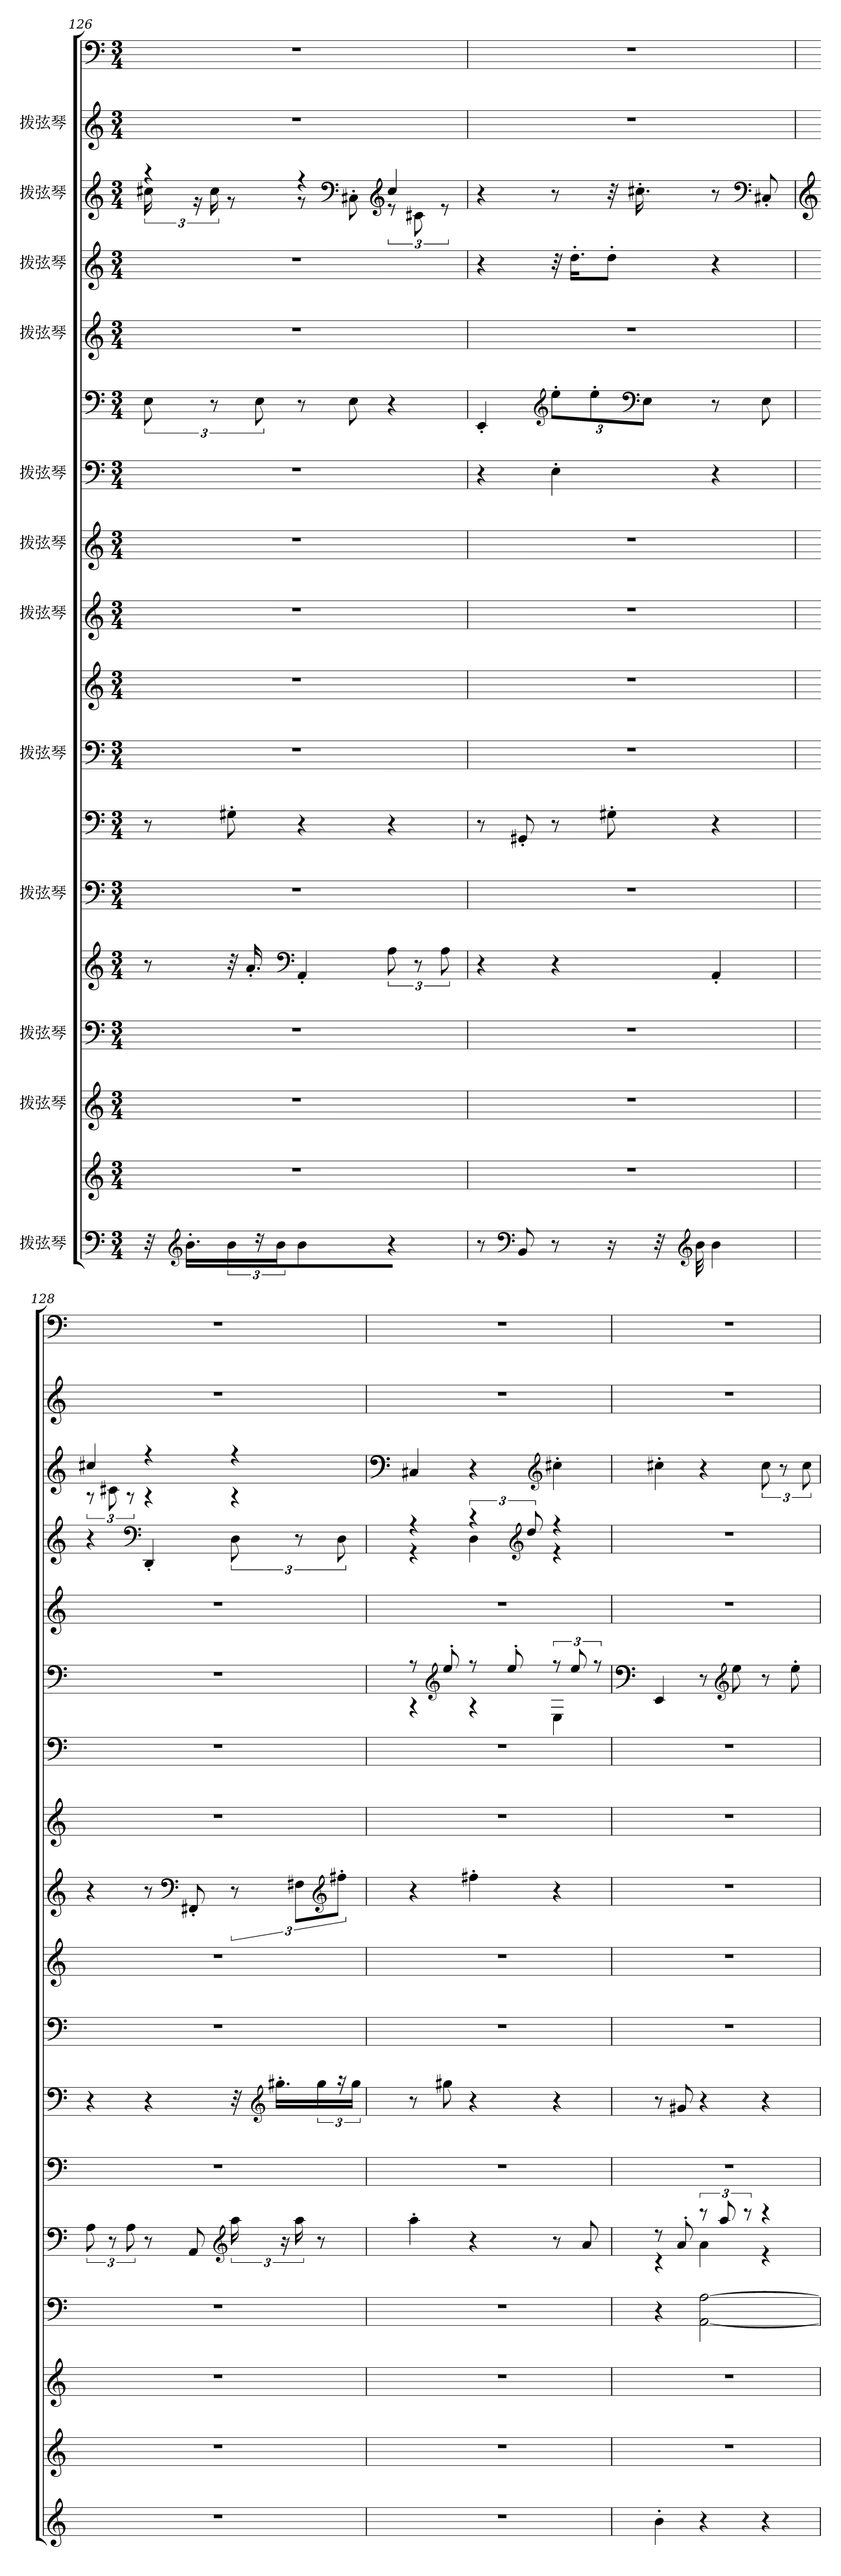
**kern	**kern	**kern	**kern	**kern	**kern	**kern	**kern	**kern	**kern	**kern	**kern	**kern	**kern	**kern	**kern	**kern	**kern
*part12	*part12	*part11	*part10	*part10	*part9	*part9	*part8	*part8	*part7	*part6	*part5	*part5	*part4	*part3	*part2	*part1	*part1
*staff18	*staff17	*staff16	*staff15	*staff14	*staff13	*staff12	*staff11	*staff10	*staff9	*staff8	*staff7	*staff6	*staff5	*staff4	*staff3	*staff2	*staff1
*I"拨弦琴	*	*I"拨弦琴	*I"拨弦琴	*	*I"拨弦琴	*	*I"拨弦琴	*	*I"拨弦琴	*I"拨弦琴	*I"拨弦琴	*	*I"拨弦琴	*I"拨弦琴	*I"拨弦琴	*I"拨弦琴	*
*clefF4	*clefG2	*clefG2	*clefF4	*clefG2	*clefF4	*clefF4	*clefF4	*clefG2	*clefG2	*clefG2	*clefF4	*clefF4	*clefG2	*clefG2	*clefG2	*clefG2	*clefF4
*k[]	*k[]	*k[]	*k[]	*k[]	*k[]	*k[]	*k[]	*k[]	*k[]	*k[]	*k[]	*k[]	*k[]	*k[]	*k[]	*k[]	*k[]
*M3/4	*M3/4	*M3/4	*M3/4	*M3/4	*M3/4	*M3/4	*M3/4	*M3/4	*M3/4	*M3/4	*M3/4	*M3/4	*M3/4	*M3/4	*M3/4	*M3/4	*M3/4
=126	=126	=126	=126	=126	=126	=126	=126	=126	=126	=126	=126	=126	=126	=126	=126	=126	=126
*	*	*	*	*	*	*	*	*	*	*	*	*	*	*	*^	*	*
32r	2.r	2.r	2.r	8r	2.r	8r	2.r	2.r	2.r	2.r	2.r	12E\	2.r	2.r	4r	24cc#X\	2.r	2.r
*clefG2	*	*	*	*	*	*	*	*	*	*	*	*	*	*	*	*	*	*
16.b'\LL	.	.	.	.	.	.	.	.	.	.	.	.	.	.	.	.	.	.
.	.	.	.	.	.	.	.	.	.	.	.	.	.	.	.	24r	.	.
.	.	.	.	.	.	.	.	.	.	.	.	12r	.	.	.	24cc#\	.	.
24b\JJ	.	.	.	32r	.	8G#X'\	.	.	.	.	.	.	.	.	.	8r	.	.
.	.	.	.	16.a'/	.	.	.	.	.	.	.	.	.	.	.	.	.	.
24r	.	.	.	.	.	.	.	.	.	.	.	12E\	.	.	.	.	.	.
24b\	.	.	.	.	.	.	.	.	.	.	.	.	.	.	.	.	.	.
*	*	*	*	*clefF4	*	*	*	*	*	*	*	*	*	*	*	*	*	*
4b\	.	.	.	4AA'/	.	4r	.	.	.	.	.	8r	.	.	4r	8r	.	.
*	*	*	*	*	*	*	*	*	*	*	*	*	*	*	*clefF4	*	*	*
.	.	.	.	.	.	.	.	.	.	.	.	8E\	.	.	.	8C#X'\	.	.
*	*	*	*	*	*	*	*	*	*	*	*	*	*	*	*clefG2	*	*	*
4r	.	.	.	12A\	.	4r	.	.	.	.	.	4r	.	.	4cc#/	12r	.	.
.	.	.	.	12r	.	.	.	.	.	.	.	.	.	.	.	12c#X\	.	.
.	.	.	.	12A\	.	.	.	.	.	.	.	.	.	.	.	12r	.	.
*	*	*	*	*	*	*	*	*	*	*	*	*	*	*	*v	*v	*	*
!!LO:PB:g=z
=127	=127	=127	=127	=127	=127	=127	=127	=127	=127	=127	=127	=127	=127	=127	=127	=127	=127
8r	2.r	2.r	2.r	4r	2.r	8r	2.r	2.r	2.r	2.r	4r	4EE'/	2.r	4r	4r	2.r	2.r
*clefF4	*	*	*	*	*	*	*	*	*	*	*	*	*	*	*	*	*
8BB/	.	.	.	.	.	8GG#X'/	.	.	.	.	.	.	.	.	.	.	.
*	*	*	*	*	*	*	*	*	*	*	*	*clefG2	*	*	*	*	*
*	*	*	*	*	*	*	*	*	*	*	*	*Xbrackettup	*	*	*	*	*
8r	.	.	.	4r	.	8r	.	.	.	.	4E'\	12ee'\L	.	32r	8r	.	.
.	.	.	.	.	.	.	.	.	.	.	.	.	.	16.dd'\KL	.	.	.
.	.	.	.	.	.	.	.	.	.	.	.	12ee'\	.	.	.	.	.
16r	.	.	.	.	.	8G#X'\	.	.	.	.	.	.	.	8dd'\J	32r	.	.
.	.	.	.	.	.	.	.	.	.	.	.	.	.	.	16.cc#X'\	.	.
*	*	*	*	*	*	*	*	*	*	*	*	*clefF4	*	*	*	*	*
.	.	.	.	.	.	.	.	.	.	.	.	12E\J	.	.	.	.	.
32r	.	.	.	.	.	.	.	.	.	.	.	.	.	.	.	.	.
*clefG2	*	*	*	*	*	*	*	*	*	*	*	*	*	*	*	*	*
32b\	.	.	.	.	.	.	.	.	.	.	.	.	.	.	.	.	.
4b\	.	.	.	4AA'/	.	4r	.	.	.	.	4r	8r	.	4r	8r	.	.
*	*	*	*	*	*	*	*	*	*	*	*	*	*	*	*clefF4	*	*
.	.	.	.	.	.	.	.	.	.	.	.	8E\	.	.	8C#X'/	.	.
!!LO:PB:g=z
=128	=128	=128	=128	=128	=128	=128	=128	=128	=128	=128	=128	=128	=128	=128	=128	=128	=128
*	*	*	*	*	*	*	*	*	*	*	*	*	*	*	*clefG2	*	*
*	*	*	*	*	*	*	*	*	*	*	*	*	*	*	*^	*	*
2.r	2.r	2.r	2.r	12A\	2.r	4r	2.r	2.r	4r	2.r	2.r	2.r	2.r	4r	4cc#X/	12r	2.r	2.r
.	.	.	.	12r	.	.	.	.	.	.	.	.	.	.	.	12c#X\	.	.
.	.	.	.	12A\	.	.	.	.	.	.	.	.	.	.	.	12r	.	.
*	*	*	*	*	*	*	*	*	*	*	*	*	*	*clefF4	*	*	*	*
.	.	.	.	8r	.	4r	.	.	8r	.	.	.	.	4DD'/	4r	4r	.	.
*	*	*	*	*	*	*	*	*	*clefF4	*	*	*	*	*	*	*	*	*
.	.	.	.	8AA/	.	.	.	.	8FF#X'/	.	.	.	.	.	.	.	.	.
*	*	*	*	*clefG2	*	*	*	*	*	*	*	*	*	*	*	*	*	*
.	.	.	.	24aa\	.	32r	.	.	12r	.	.	.	.	12D\	4r	4r	.	.
*	*	*	*	*	*	*clefG2	*	*	*	*	*	*	*	*	*	*	*	*
.	.	.	.	.	.	16.gg#X'\LL	.	.	.	.	.	.	.	.	.	.	.	.
.	.	.	.	24r	.	.	.	.	.	.	.	.	.	.	.	.	.	.
.	.	.	.	24aa\	.	.	.	.	12F#X\L	.	.	.	.	12r	.	.	.	.
.	.	.	.	8r	.	24gg#\JJ	.	.	.	.	.	.	.	.	.	.	.	.
*	*	*	*	*	*	*	*	*	*clefG2	*	*	*	*	*	*	*	*	*
.	.	.	.	.	.	24r	.	.	12ff#X'\J	.	.	.	.	12D\	.	.	.	.
.	.	.	.	.	.	24gg#\	.	.	.	.	.	.	.	.	.	.	.	.
*	*	*	*	*	*	*	*	*	*	*	*	*	*	*	*v	*v	*	*
=129	=129	=129	=129	=129	=129	=129	=129	=129	=129	=129	=129	=129	=129	=129	=129	=129	=129
*	*	*	*	*	*	*	*	*	*	*	*	*	*	*	*clefF4	*	*
*	*	*	*	*	*	*	*	*	*	*	*	*^	*	*^	*	*	*
2.r	2.r	2.r	2.r	4aa'\	2.r	8r	2.r	2.r	4r	2.r	2.r	8r	4r	2.r	4r	4r	4C#X/	2.r	2.r
*	*	*	*	*	*	*	*	*	*	*	*	*clefG2	*	*	*	*	*	*	*
.	.	.	.	.	.	8gg#X\	.	.	.	.	.	8ee'/	.	.	.	.	.	.	.
.	.	.	.	4r	.	4r	.	.	4ff#X'\	.	.	8r	4r	.	6r	4D\	4r	.	.
.	.	.	.	.	.	.	.	.	.	.	.	8ee'/	.	.	.	.	.	.	.
*	*	*	*	*	*	*	*	*	*	*	*	*	*	*	*clefG2	*	*	*	*
.	.	.	.	.	.	.	.	.	.	.	.	.	.	.	12dd/	.	.	.	.
*	*	*	*	*	*	*	*	*	*	*	*	*	*	*	*	*	*clefG2	*	*
*	*	*	*	*	*	*	*	*	*	*	*	*brackettup	*	*	*	*	*	*	*
.	.	.	.	8r	.	4r	.	.	4r	.	.	12r	4E\	.	4r	4r	4cc#X'\	.	.
.	.	.	.	.	.	.	.	.	.	.	.	12ee/	.	.	.	.	.	.	.
.	.	.	.	8a/	.	.	.	.	.	.	.	.	.	.	.	.	.	.	.
.	.	.	.	.	.	.	.	.	.	.	.	12r	.	.	.	.	.	.	.
*	*	*	*	*	*	*	*	*	*	*	*	*v	*v	*	*v	*v	*	*	*
!!LO:PB:g=z
=130	=130	=130	=130	=130	=130	=130	=130	=130	=130	=130	=130	=130	=130	=130	=130	=130	=130
*	*	*	*	*	*	*	*	*	*	*	*	*clefF4	*	*	*	*	*
*	*	*	*	*^	*	*	*	*	*	*	*	*	*	*	*	*	*
4b'\	2.r	2.r	4r	8r	4r	2.r	8r	2.r	2.r	2.r	2.r	2.r	4EE/	2.r	2.r	4cc#X'\	2.r	2.r
.	.	.	.	8a'/	.	.	8g#X/	.	.	.	.	.	.	.	.	.	.	.
4r	.	.	[2AA\ [2A\	12r	4a\	.	4r	.	.	.	.	.	8r	.	.	4r	.	.
.	.	.	.	12aa/	.	.	.	.	.	.	.	.	.	.	.	.	.	.
*	*	*	*	*	*	*	*	*	*	*	*	*	*clefG2	*	*	*	*	*
.	.	.	.	.	.	.	.	.	.	.	.	.	8ee\	.	.	.	.	.
.	.	.	.	12r	.	.	.	.	.	.	.	.	.	.	.	.	.	.
4r	.	.	.	4r	4r	.	4r	.	.	.	.	.	8r	.	.	12cc#\	.	.
.	.	.	.	.	.	.	.	.	.	.	.	.	.	.	.	12r	.	.
.	.	.	.	.	.	.	.	.	.	.	.	.	8ee'\	.	.	.	.	.
.	.	.	.	.	.	.	.	.	.	.	.	.	.	.	.	12cc#\	.	.
*	*	*	*	*v	*v	*	*	*	*	*	*	*	*	*	*	*	*	*
=	=	=	=	=	=	=	=	=	=	=	=	=	=	=	=	=	=
*-	*-	*-	*-	*-	*-	*-	*-	*-	*-	*-	*-	*-	*-	*-	*-	*-	*-
